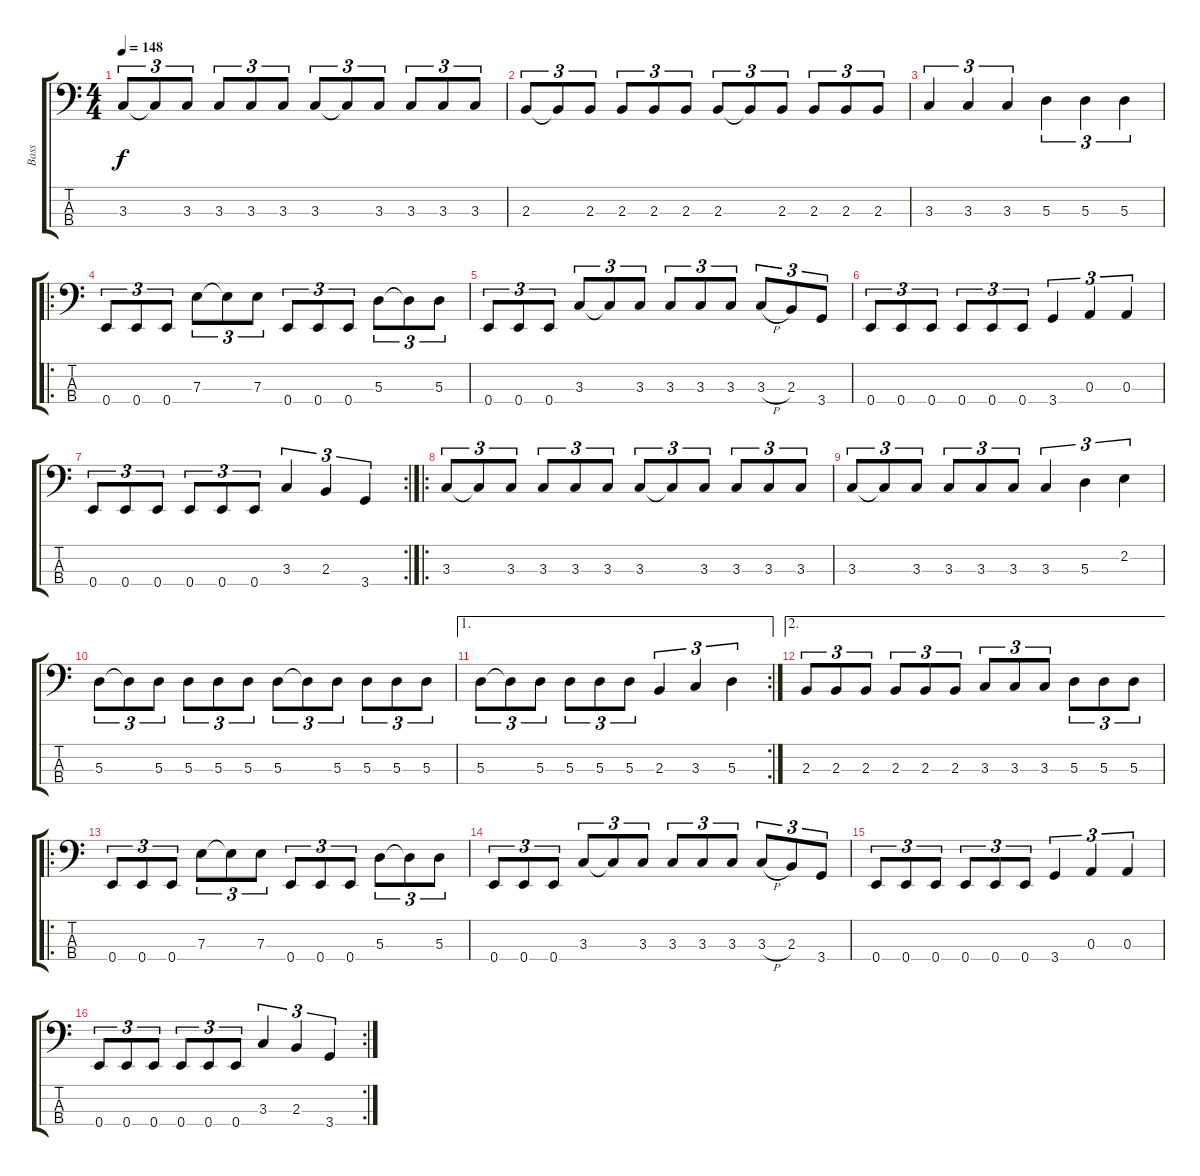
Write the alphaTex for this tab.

\track ("Bass" "Bass") {instrument electricbassfinger}
\staff {score tabs}
\tuning (G2 D2 A1 E1) {hide}
\ts (4 4)
\tempo 148
\clef f4
\ks c
3.3.8{tu (3 2) dy f} 3.3{t}.8{tu (3 2)} 3.3.8{tu (3 2)} 3.3.8{tu (3 2)} 3.3.8{tu (3 2)} 3.3.8{tu (3 2)} 3.3.8{tu (3 2)} 3.3{t}.8{tu (3 2)} 3.3.8{tu (3 2)} 3.3.8{tu (3 2)} 3.3.8{tu (3 2)} 3.3.8{tu (3 2)} |
2.3.8{tu (3 2)} 2.3{t}.8{tu (3 2)} 2.3.8{tu (3 2)} 2.3.8{tu (3 2)} 2.3.8{tu (3 2)} 2.3.8{tu (3 2)} 2.3.8{tu (3 2)} 2.3{t}.8{tu (3 2)} 2.3.8{tu (3 2)} 2.3.8{tu (3 2)} 2.3.8{tu (3 2)} 2.3.8{tu (3 2)} |
3.3.4{tu (3 2)} 3.3.4{tu (3 2)} 3.3.4{tu (3 2)} 5.3.4{tu (3 2)} 5.3.4{tu (3 2)} 5.3.4{tu (3 2)} |
\ro
0.4.8{tu (3 2)} 0.4.8{tu (3 2)} 0.4.8{tu (3 2)} 7.3.8{tu (3 2)} 7.3{t}.8{tu (3 2)} 7.3.8{tu (3 2)} 0.4.8{tu (3 2)} 0.4.8{tu (3 2)} 0.4.8{tu (3 2)} 5.3.8{tu (3 2)} 5.3{t}.8{tu (3 2)} 5.3.8{tu (3 2)} |
0.4.8{tu (3 2)} 0.4.8{tu (3 2)} 0.4.8{tu (3 2)} 3.3.8{tu (3 2)} 3.3{t}.8{tu (3 2)} 3.3.8{tu (3 2)} 3.3.8{tu (3 2)} 3.3.8{tu (3 2)} 3.3.8{tu (3 2)} 3.3{h}.8{tu (3 2)} 2.3.8{tu (3 2)} 3.4.8{tu (3 2)} |
0.4.8{tu (3 2)} 0.4.8{tu (3 2)} 0.4.8{tu (3 2)} 0.4.8{tu (3 2)} 0.4.8{tu (3 2)} 0.4.8{tu (3 2)} 3.4.4{tu (3 2)} 0.3.4{tu (3 2)} 0.3.4{tu (3 2)} |
\rc 2
0.4.8{tu (3 2)} 0.4.8{tu (3 2)} 0.4.8{tu (3 2)} 0.4.8{tu (3 2)} 0.4.8{tu (3 2)} 0.4.8{tu (3 2)} 3.3.4{tu (3 2)} 2.3.4{tu (3 2)} 3.4.4{tu (3 2)} |
\ro
3.3.8{tu (3 2)} 3.3{t}.8{tu (3 2)} 3.3.8{tu (3 2)} 3.3.8{tu (3 2)} 3.3.8{tu (3 2)} 3.3.8{tu (3 2)} 3.3.8{tu (3 2)} 3.3{t}.8{tu (3 2)} 3.3.8{tu (3 2)} 3.3.8{tu (3 2)} 3.3.8{tu (3 2)} 3.3.8{tu (3 2)} |
3.3.8{tu (3 2)} 3.3{t}.8{tu (3 2)} 3.3.8{tu (3 2)} 3.3.8{tu (3 2)} 3.3.8{tu (3 2)} 3.3.8{tu (3 2)} 3.3.4{tu (3 2)} 5.3.4{tu (3 2)} 2.2.4{tu (3 2)} |
5.3.8{tu (3 2)} 5.3{t}.8{tu (3 2)} 5.3.8{tu (3 2)} 5.3.8{tu (3 2)} 5.3.8{tu (3 2)} 5.3.8{tu (3 2)} 5.3.8{tu (3 2)} 5.3{t}.8{tu (3 2)} 5.3.8{tu (3 2)} 5.3.8{tu (3 2)} 5.3.8{tu (3 2)} 5.3.8{tu (3 2)} |
\ae 1
\rc 2
5.3.8{tu (3 2)} 5.3{t}.8{tu (3 2)} 5.3.8{tu (3 2)} 5.3.8{tu (3 2)} 5.3.8{tu (3 2)} 5.3.8{tu (3 2)} 2.3.4{tu (3 2)} 3.3.4{tu (3 2)} 5.3.4{tu (3 2)} |
\ae 2
2.3.8{tu (3 2)} 2.3.8{tu (3 2)} 2.3.8{tu (3 2)} 2.3.8{tu (3 2)} 2.3.8{tu (3 2)} 2.3.8{tu (3 2)} 3.3.8{tu (3 2)} 3.3.8{tu (3 2)} 3.3.8{tu (3 2)} 5.3.8{tu (3 2)} 5.3.8{tu (3 2)} 5.3.8{tu (3 2)} |
\ro
0.4.8{tu (3 2)} 0.4.8{tu (3 2)} 0.4.8{tu (3 2)} 7.3.8{tu (3 2)} 7.3{t}.8{tu (3 2)} 7.3.8{tu (3 2)} 0.4.8{tu (3 2)} 0.4.8{tu (3 2)} 0.4.8{tu (3 2)} 5.3.8{tu (3 2)} 5.3{t}.8{tu (3 2)} 5.3.8{tu (3 2)} |
0.4.8{tu (3 2)} 0.4.8{tu (3 2)} 0.4.8{tu (3 2)} 3.3.8{tu (3 2)} 3.3{t}.8{tu (3 2)} 3.3.8{tu (3 2)} 3.3.8{tu (3 2)} 3.3.8{tu (3 2)} 3.3.8{tu (3 2)} 3.3{h}.8{tu (3 2)} 2.3.8{tu (3 2)} 3.4.8{tu (3 2)} |
0.4.8{tu (3 2)} 0.4.8{tu (3 2)} 0.4.8{tu (3 2)} 0.4.8{tu (3 2)} 0.4.8{tu (3 2)} 0.4.8{tu (3 2)} 3.4.4{tu (3 2)} 0.3.4{tu (3 2)} 0.3.4{tu (3 2)} |
\rc 2
0.4.8{tu (3 2)} 0.4.8{tu (3 2)} 0.4.8{tu (3 2)} 0.4.8{tu (3 2)} 0.4.8{tu (3 2)} 0.4.8{tu (3 2)} 3.3.4{tu (3 2)} 2.3.4{tu (3 2)} 3.4.4{tu (3 2)}
